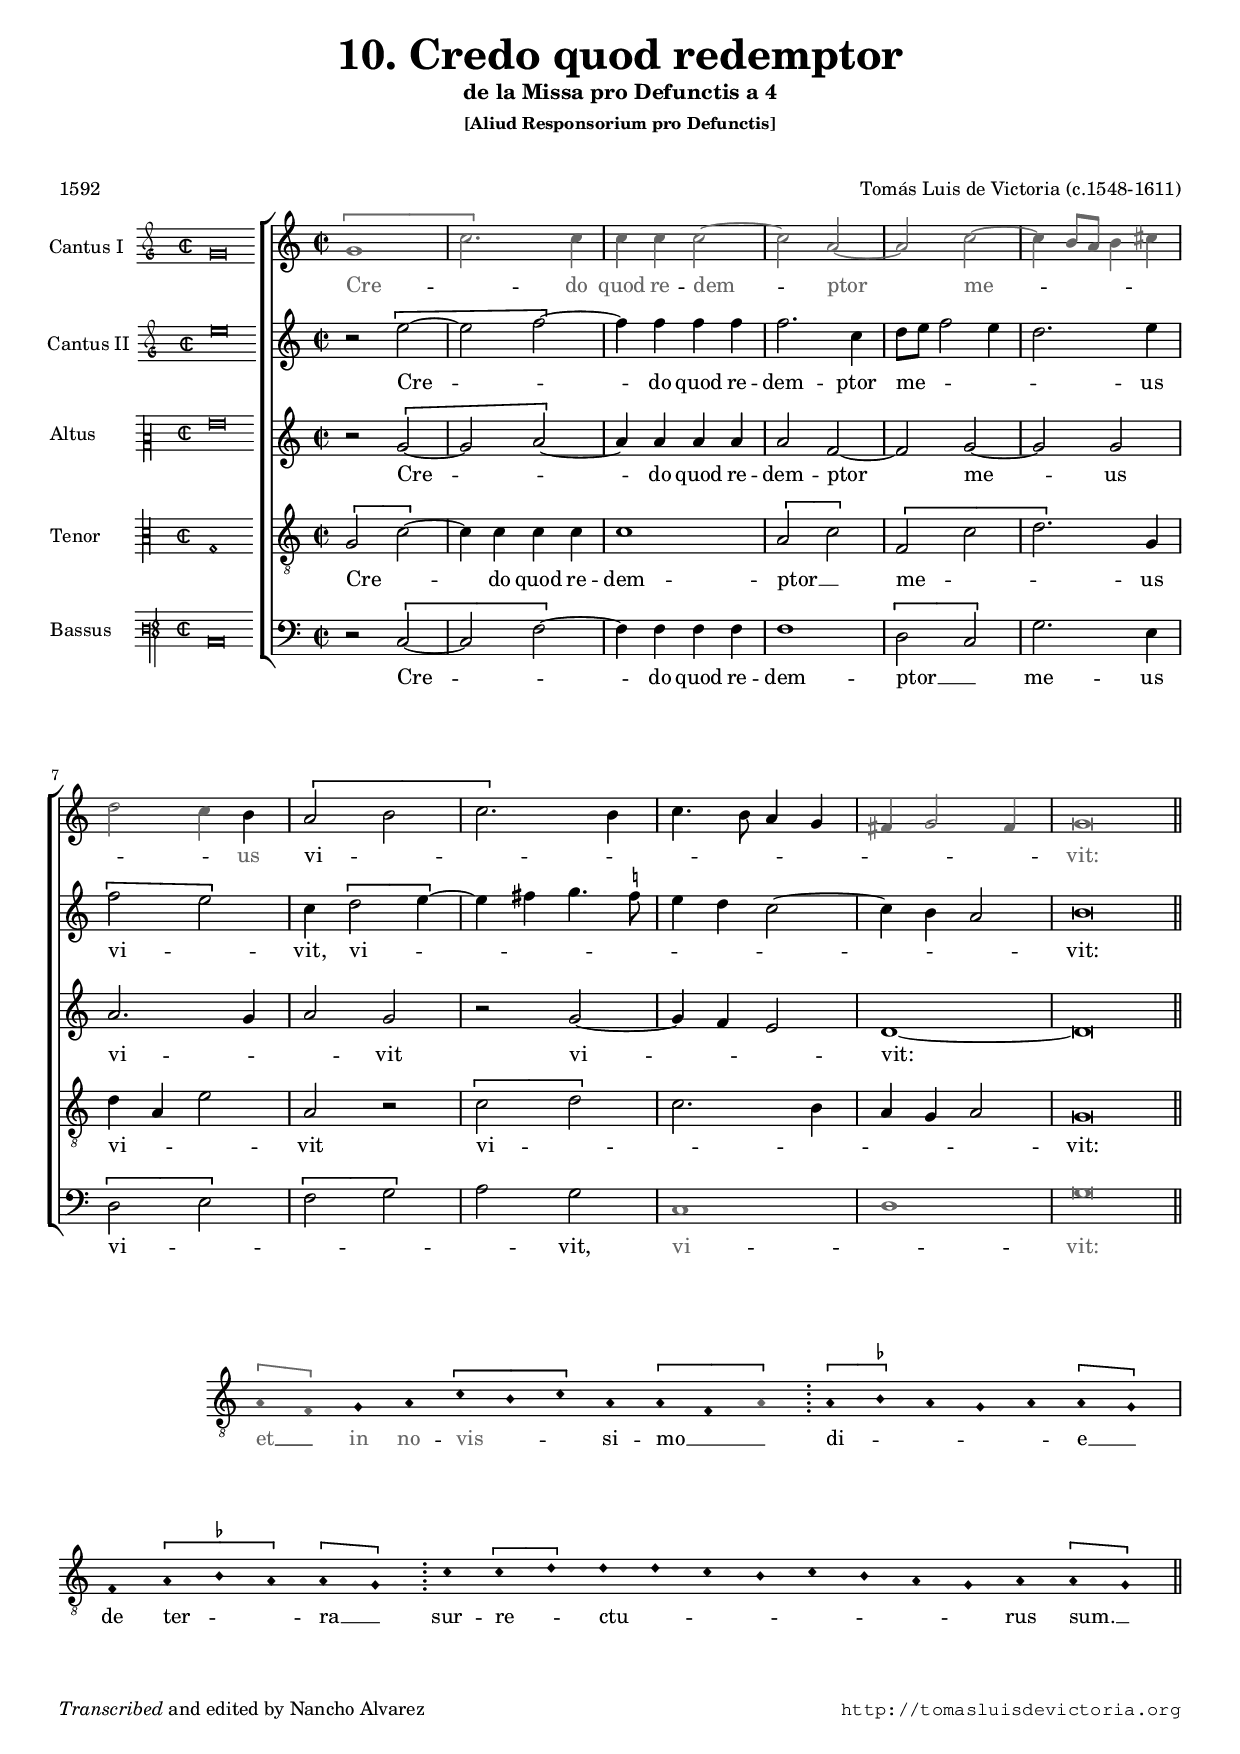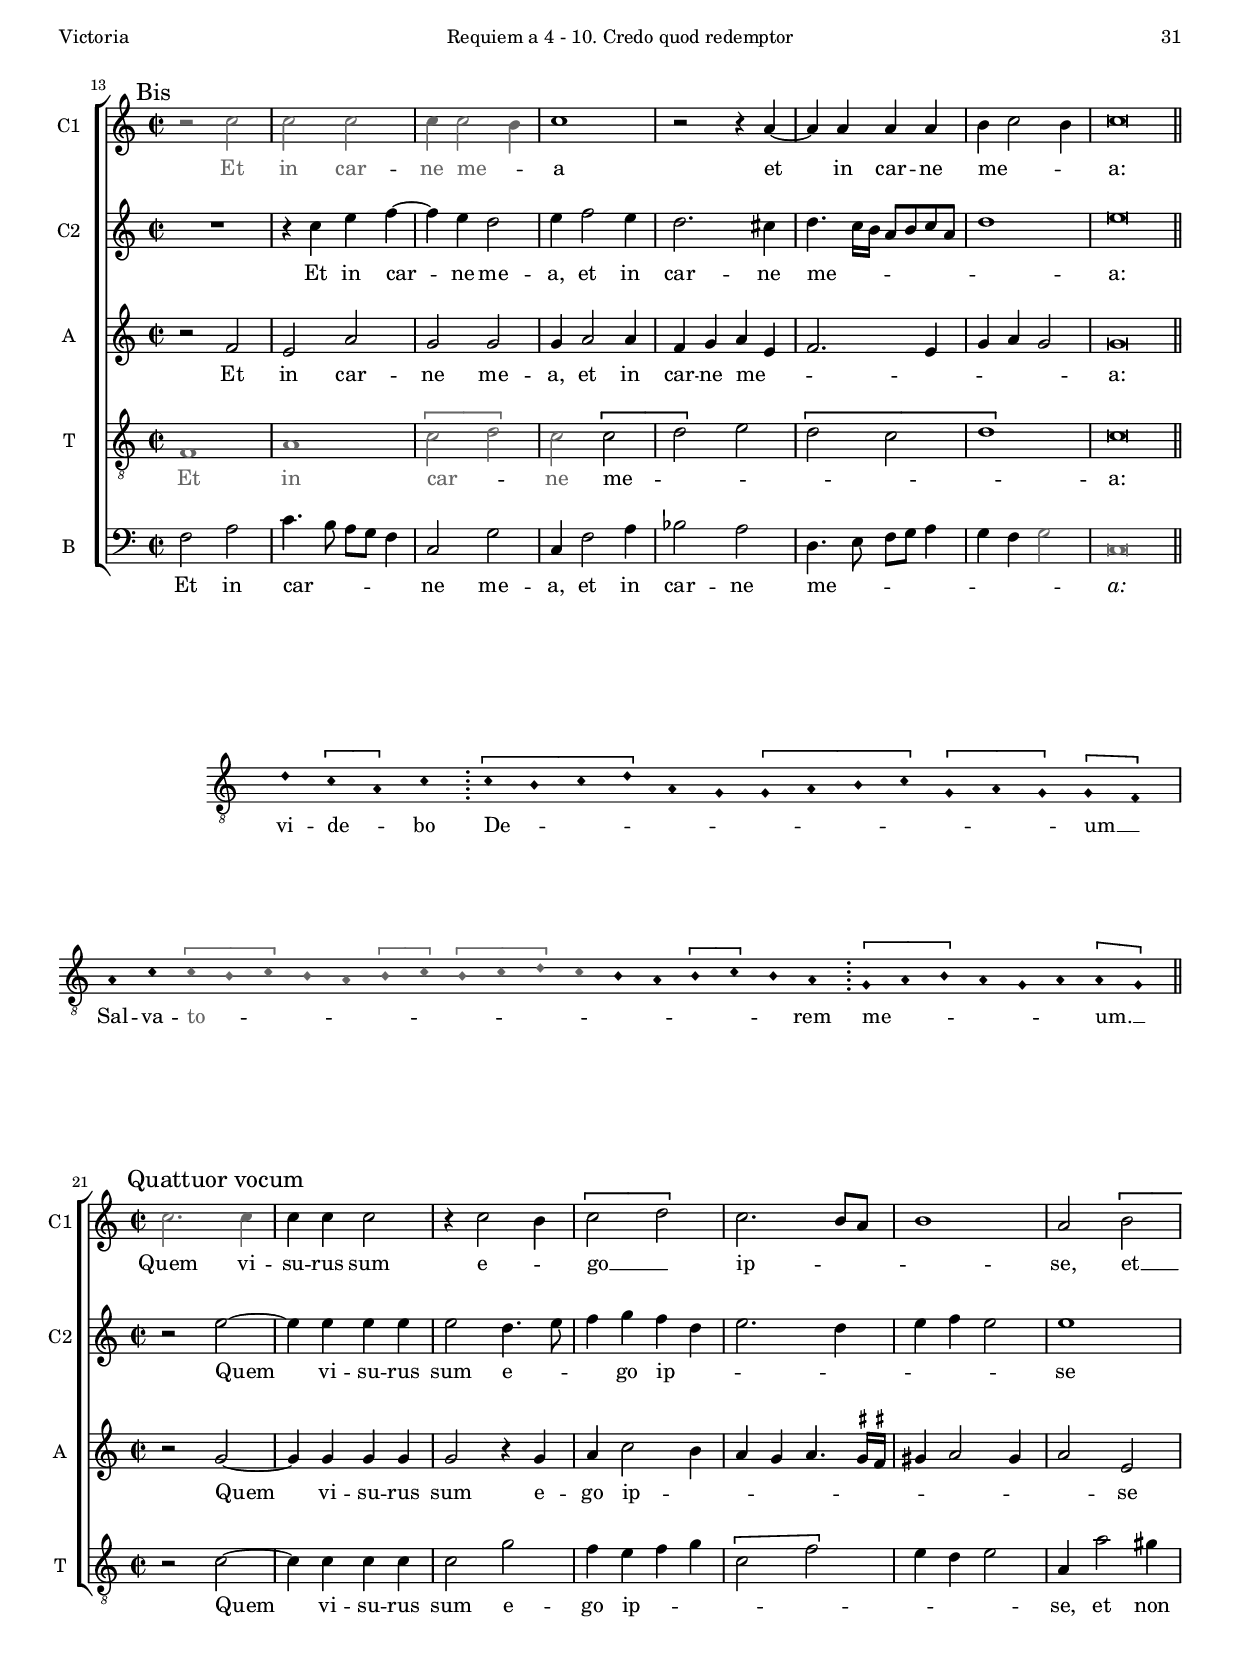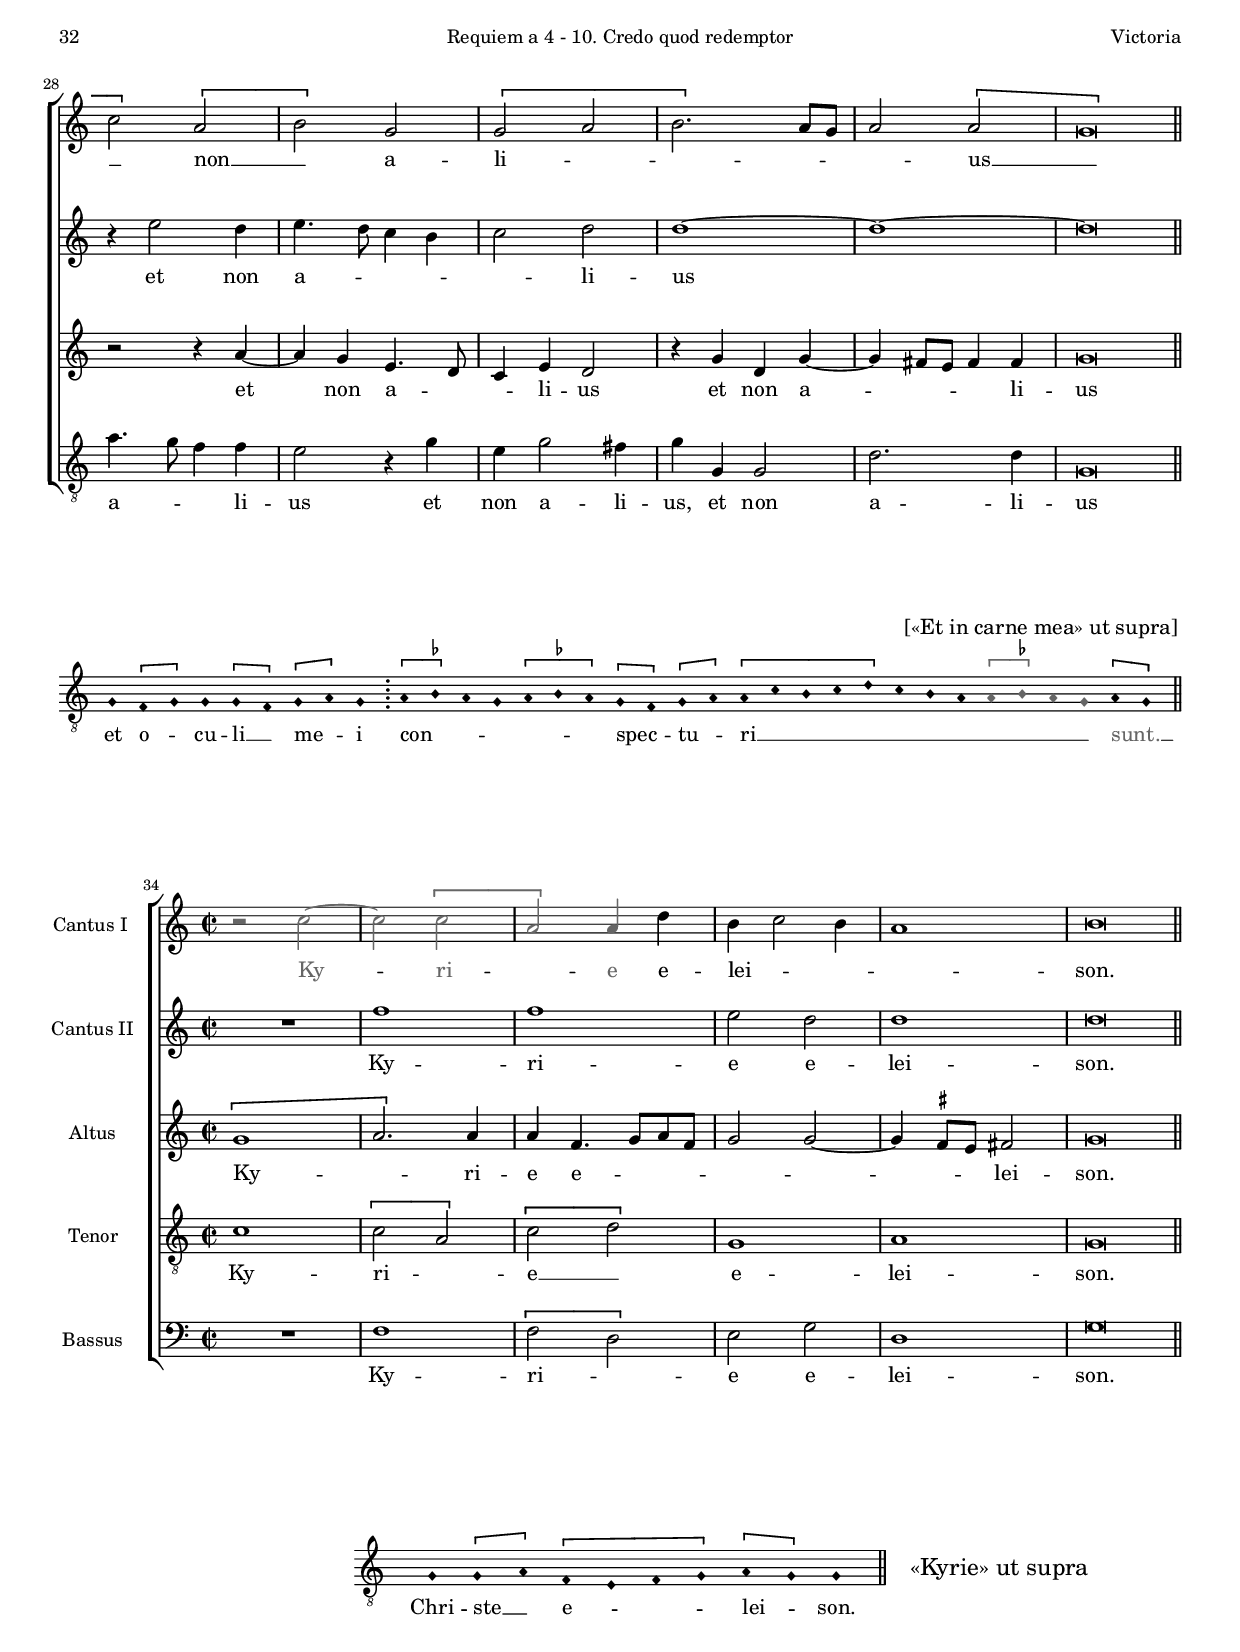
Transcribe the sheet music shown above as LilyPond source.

\version "2.18.0"

#(set-default-paper-size "a4")
#(set-global-staff-size 16.4)
#(ly:set-option 'point-and-click #f)
%mobile -s14.0 -i3.2 -ball

italicas=\override LyricText.font-shape = #'italic
rectas=\override LyricText.font-shape = #'upright
ss=\once \set suggestAccidentals = ##t
incipitwidth = 20
mtempo={\tempo 4 = 100}
mtempob={\tempo 4 = 50}

% Uso la transcripcion de Pedrell para completar las partes que faltan

colorclaro=#(rgb-color .4 .4 .4)
coloroscuro=#(rgb-color 0 0 0)

mnon={
\override NoteHead #'color = \colorclaro
\override Stem #'color = \colorclaro
\override Beam #'color = \colorclaro
\override Flag #'color = \colorclaro
\override Dots #'color = \colorclaro
\override Tie #'color = \colorclaro
\override Rest #'color = \colorclaro
\override Accidental #'color = \colorclaro
\override LigatureBracket #'color = \colorclaro
}
mnoff={
\override NoteHead #'color = \coloroscuro
\override Stem #'color = \coloroscuro
\override Beam #'color = \coloroscuro
\override Flag #'color = \coloroscuro
\override Dots #'color = \coloroscuro
\override Tie #'color = \coloroscuro
\override Rest #'color = \coloroscuro
\override Accidental #'color = \coloroscuro
\override LigatureBracket #'color = \coloroscuro
}

lmnon={
\override LyricText #'color = \colorclaro
}

lmnoff={
\override LyricText #'color = \coloroscuro
}


htitle="Requiem a 4 - 10. Credo quod redemptor"
hcomposer="Victoria"

\header {
	title=\markup{\fontsize #3 "10. Credo quod redemptor"}
	subtitle="de la Missa pro Defunctis a 4"
	%subsubtitle=\markup{\null \vspace #1 }
	subsubtitle=\markup{\column{"[Aliud Responsorium pro Defunctis]" " " " " } }
	composer="Tomás Luis de Victoria (c.1548-1611)"
        pdfauthor=\composer
	%opus="(-)"
	poet=\markup{"1592"} % no aparece en 1583a
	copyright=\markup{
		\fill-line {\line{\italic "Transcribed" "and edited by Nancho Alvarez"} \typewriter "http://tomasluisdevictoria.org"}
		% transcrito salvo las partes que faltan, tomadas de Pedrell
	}
%	tagline=""
}



global={\key c \major \time 2/2 \skip 1*12 \bar "||"

}

cantus={
	\mnon
	\[g'1 |
	c''2.\] c''4 |
	c'' c'' c''2 ~ |
	c'' a' ~ |
%5
	a' c'' ~ |
	c''4 b'8 a' b'4 cis'' |
	d''2 c''4 \mnoff b' |
	\[a'2 b' |
	c''2.\] b'4 |
%10
	c''4. b'8 a'4 g' |
	\mnon fis' g'2 fis'4 |
	g'\breve*1/2 \mnoff
}

cantusdos={
	r2 \[e'' ~ |
	e'' f'' ~ \] % no se ve bien que esta coloreada
	f''4 f'' f'' f'' |
	f''2. c''4 |
%5
	d''8 e'' f''2 e''4 |
	d''2. e''4 |
	\[f''2 e''\] |
	c''4 \[d''2 e''4 ~ \]
	e'' fis'' g''4. \ss f''8 | % el sostenido no se ve bien
%10
	e''4 d'' c''2 ~ |
	c''4 b' a'2 |
	b'\breve*1/2
}

altus={
	r2 \[g' ~ |
	g' a' ~ \]
	a'4 a' a' a' |
	a'2 f' ~ |
%5
	f' g' ~ |
	g' g' |
	a'2. g'4 |
	a'2 g' |
	r g' ~ |
%10
	g'4 f' e'2 |
	d'1 ~ |
	d'\breve*1/2
}

tenor={
	\[g2 c' ~ \]
	c'4 c' c' c' |
	c'1 |
	\[a2 c'\] |
%5
	\[f c' |
	d'2.\] g4 |
	d' a e'2 |
	a r |
	\[c' d'\] |
%10
	c'2. b4 |
	a g a2 |
	g\breve*1/2
}

bassus={
	r2 \[c ~ |
	c f ~ \]
	f4 f f f |
	f1 |
%5
	\[d2 c\] |
	g2. e4 |
	\[d2 e\] |
	\[f g\] |
	a g |
%10
	\mnon c1 |
	d |
	g\breve*1/2 \mnoff
}

textocantus=\lyricmode{
\lmnon Cre -- _ do quod re -- dem -- _ ptor _ me -- _ _ _ _ _ _ _ us \lmnoff
vi -- _ _ _ _ _ _ _ _ _ _ \lmnon vit: \lmnoff
}

textocantusdos=\lyricmode{
Cre -- _ _ _ do quod re -- dem -- ptor me -- _ _ _ _ us vi -- _ vit, vi -- _ _ _ _ _ _ _ _ _ _ _ vit:
}

textoaltus=\lyricmode{
Cre -- _ _ _ do quod re -- dem -- ptor _ me -- _ us
vi -- _ _ vit
vi -- _ _ _ vit: _
}

textotenor=\lyricmode{
Cre -- _ _ do quod re -- dem -- ptor __ _ me -- _ _ us
vi -- _ _ vit
vi -- _ _ _ _ _ _ vit:
}

textobassus=\lyricmode{
Cre -- _ _ _ do quod re -- dem -- ptor __ _ me -- us 
vi -- _ _ _ _ vit,
\lmnon vi -- _ vit: \lmnoff
}

incipitcantus=\markup{
	\score{
		{ 
		\set Staff.instrumentName="Cantus I  "
		\override NoteHead.style = #'neomensural
		\override Staff.TimeSignature.style = #'neomensural
		\cadenzaOn 
		\clef "petrucci-g"
		\key c \major
		\time 2/2
                g'\breve
		} 

	\layout { line-width=\incipitwidth indent = 0 }
	}
}

incipitcantusdos=\markup{
	\score{
		{ 
		\set Staff.instrumentName="Cantus II "
		\override NoteHead.style = #'neomensural
		\override Staff.TimeSignature.style = #'neomensural
		\cadenzaOn 
		\clef "petrucci-g"
		\key c \major
		\time 2/2
                e''\breve
		} 

	\layout { line-width=\incipitwidth indent = 0 }
	}
}

incipitaltus=\markup{
	\score{
		{ 
		\set Staff.instrumentName="Altus       "
		\override NoteHead.style = #'neomensural 
		\override Staff.TimeSignature.style = #'neomensural
		\cadenzaOn 
		\clef "petrucci-c2"
		\key c \major
		\time 2/2
                g'\breve
		} 
	\layout { line-width=\incipitwidth indent = 0 }
	}
}


incipittenor=\markup{
	\score{
		{ 
		\set Staff.instrumentName="Tenor      "
		\override NoteHead.style = #'neomensural 
		\override Staff.TimeSignature.style = #'neomensural
		\cadenzaOn 
		\clef "petrucci-c3"
		\key c \major
		\time 2/2
                g1*2
		} 
	\layout { line-width=\incipitwidth indent=0 }
	}
}

incipitbassus=\markup{
	\score{
		{ 
		\set Staff.instrumentName="Bassus    "
		\override NoteHead.style = #'neomensural
		\override Staff.TimeSignature.style = #'neomensural
		\cadenzaOn 
		\clef "petrucci-f3"
		\key c \major
		\time 2/2
                c\breve
		} 
	\layout { line-width=\incipitwidth indent = 0 }
	}
}

%\layout {
%       \context {\Voice
%               \remove Ligature_bracket_engraver
%               \consists Mensural_ligature_engraver
%       }
%       line-width=\incipitwidth
%       indent = 0
%}

\score {\transpose c' c'{
\new ChoirStaff<<

	\new Staff <<\global
	\new Voice="v1" {
		\set Staff.instrumentName=\incipitcantus
		\clef "treble"
		\cantus }
	\new Lyrics \lyricsto "v1" {\textocantus }
	>>

	\new Staff <<\global
	\new Voice="v5" {
		\set Staff.instrumentName=\incipitcantusdos
		\clef "treble"
		\cantusdos }
	\new Lyrics \lyricsto "v5" {\textocantusdos }
	>>

	\new Staff <<\global
	\new Voice="v2" {
		\set Staff.instrumentName=\incipitaltus
		\clef "treble"
		\altus }
	\new Lyrics \lyricsto "v2" {\textoaltus }
	>>
	
	\new Staff <<\global
	\new Voice="v3" {
		\set Staff.instrumentName=\incipittenor
		\clef "G_8"
		\tenor }
	\new Lyrics \lyricsto "v3" {\textotenor }
	>>

	\new Staff <<\global
	\new Voice="v4" {
		\set Staff.instrumentName=\incipitbassus
		\clef "bass"
		\bassus }
	\new Lyrics \lyricsto "v4" {\textobassus }
	>>
	
>>

	} % transpose

\layout{ 
        ragged-right = ##f
	indent = 3.6\cm
	\context {\Lyrics 
		\override VerticalAxisGroup.staff-affinity = #UP
		\override VerticalAxisGroup.nonstaff-relatedstaff-spacing =
			#'((basic-distance . 0) (minimum-distance . 0) (padding . 1))
		\override LyricText.font-size = #1.2
		\override LyricHyphen.minimum-distance = #0.5
	}
	\context {\Score 
		tempoHideNote = ##t
		\override BarNumber.padding = #2 
	}
	\context {\Voice 
		melismaBusyProperties = #'()
		%autoBeaming = ##f
	}
	\context {\Staff 
                %\RemoveEmptyStaves
                %\override VerticalAxisGroup.remove-first = ##t
		\override VerticalAxisGroup.staff-staff-spacing =
			#'((basic-distance . 11) (minimum-distance . 0) (padding . 1))
		%\consists Ambitus_engraver 
		\override LigatureBracket.padding = #1
	}
}

%\midi { \mtempo }

}

%tablet \pageBreak


\markup{\null \vspace #.4 }

\score {\transpose c c {
<<
         \new Voice = "canto" {
         	 %\set Staff.instrumentName=""
                 %\override Staff.TimeSignature.transparent = ##t
                 \override Staff.TimeSignature.stencil = ##f
                 \override Stem.transparent = ##t
                 \set Score.timing = ##f
                 \override NoteHead.style = #'neomensural         
                 \accidentalStyle forget
                 \clef "G_8" % do en cuarta 
                 \key c \major
                 \mnon \[a4 f\] \mnoff g a \[c' b c'\] a \[a f \mnon a\] \mnoff \bar ";" % no se ve el la
                 \[a \ss bes\] a g % a g cortas
                 a \[a g\] \bar "|" \break
                 f \[a \ss bes a\] \[a g\] \bar ";"
	c' \[c' d'\] d' d' c' b c' b a g a \[a g\] \bar "||"
        % hay muchas notas cortas
        \bar "||"
         }
         \new Lyrics \lyricsto "canto" {
       \lmnon et __ _ in no -- vis -- _ _ \lmnoff si -- mo __ _ _ 
	di -- _ _ _ _ e __ _
	de ter -- _ _ ra __ _ sur -- re -- _ ctu -- _ _ _ _ _ _ _ rus sum. __ _
 }
>>
        }%transpose

\layout {
        \override LigatureBracket.padding = #1
        %line-width=16\cm 
        indent=2.5\cm
        ragged-right = ##f
		%tablet indent=0\cm
}
}

%tablet \pageBreak


global={
  \set Score.currentBarNumber = #13 \bar ""
  \key c \major \time 2/2 \skip 1*8 \bar "||" 					
}

cantus={
	\mark \markup{"Bis"}
	\mnon r2 c'' |
	c'' c'' |
%15
	c''4 c''2 b'4 | \mnoff
	c''1 |
	r2 r4 a' ~ |
	a' a' a' a' |
	b' c''2 b'4 |
%20
	c''\breve*1/2
}

cantusdos={
	R1*4/4 |
	r4 c'' e'' f'' ~ |
%15
	f'' e'' d''2 |
	e''4 f''2 e''4 |
	d''2. cis''4 |
	d''4. c''16 b' a'8 b' c'' a' |
	d''1 |
%20
	e''\breve*1/2
}

altus={
	r2 f' |
	e' a' |
%15
	g' g' |
	g'4 a'2 a'4 |
	f' g' a' e' |
	f'2. e'4 |
	g' a' g'2 |
%20
	g'\breve*1/2
}

tenor={
	\mnon f1 |
	a |
%15
	\[c'2 d'\] |
	c' \mnoff \[c' |
	d'\] e' |
	\[d' c' |
	d'1\] |
%20
	c'\breve*1/2
}

bassus={
	f2 a |
	c'4. b8 a g f4 |
%15
	c2 g |
	c4 f2 a4 |
	bes2 a |
	d4.  e8 f g a4 |
	g f \mnon g2 |
%20
	c\breve*1/2 \mnoff
}

textocantus=\lyricmode{
\lmnon Et in car -- ne me -- _ \lmnoff a
et _ in car -- ne me -- _ _ a:
}

textocantusdos=\lyricmode{
Et in car -- _ ne me -- a, 
et in car -- ne me -- _ _ _ _ _ _ _ a:
}

textoaltus=\lyricmode{
Et in car -- ne me -- a, 
et in car -- ne me -- _ _ _ _ _ _ a:
}

textotenor=\lyricmode{
\lmnon Et in car -- _ ne \lmnoff me -- _ _ _ _ _ a:
}

textobassus=\lyricmode{
Et in car -- _ _ _ _ ne me -- a,
et in car -- ne me -- _ _ _ _ _ _ _ \italicas a: \rectas % parece que pone a _
}



\score {\transpose c' c'{
\new ChoirStaff<<

        \new Staff <<\global
        \new Voice="v1" {
                \set Staff.instrumentName="C1"
                \clef "treble"
                \cantus }
        \new Lyrics \lyricsto "v1" {\textocantus }
        >>

        \new Staff <<\global
        \new Voice="v5" {
                \set Staff.instrumentName="C2"
                \clef "treble"
                \cantusdos }
        \new Lyrics \lyricsto "v5" {\textocantusdos }
        >>

        \new Staff <<\global
        \new Voice="v2" {
                \set Staff.instrumentName="A"
                \clef "treble"
                \altus }
        \new Lyrics \lyricsto "v2" {\textoaltus }
        >>
        
        \new Staff <<\global
        \new Voice="v3" {
                \set Staff.instrumentName="T"
                \clef "G_8"
                \tenor }
        \new Lyrics \lyricsto "v3" {\textotenor }
        >>

        \new Staff <<\global
        \new Voice="v4" {
                \set Staff.instrumentName="B"
                \clef "bass"
                \bassus }
        \new Lyrics \lyricsto "v4" {\textobassus }
        >>
        
>>

        }%transpose

\layout{ 
        ragged-right = ##f
        indent=0.8\cm
        \context {\Lyrics 
                \override VerticalAxisGroup.staff-affinity = #UP
                \override VerticalAxisGroup.nonstaff-relatedstaff-spacing =
                       #'((basic-distance . 0) (minimum-distance . 0) (padding . 1))
                \override LyricText.font-size = #1.2
                \override LyricHyphen.minimum-distance = #0.5
        }
        \context {\Score 
                tempoHideNote = ##t
                \override BarNumber.padding = #2 
        }
        \context {\Voice 
                melismaBusyProperties = #'()
                %autoBeaming = ##f
        }
        \context {\Staff 
               %\RemoveEmptyStaves
               %\override VerticalAxisGroup.remove-first = ##t
                \override VerticalAxisGroup.staff-staff-spacing =
                        #'((basic-distance . 11) (minimum-distance . 0) (padding . 1))
                %\consists Ambitus_engraver 
                \override LigatureBracket.padding = #1
        }
}

%\midi { \mtempo }

}


%tablet \pageBreak


\markup{\null \vspace #.4 }

\score {\transpose c c {
<<
         \new Voice = "canto" {
         	 %\set Staff.instrumentName=""
                 \override Staff.TimeSignature.transparent = ##t
                 \override Stem.transparent = ##t
                 \set Score.timing = ##f
                 \override NoteHead.style = #'neomensural         
                 \clef "G_8" 
                 \key c \major
                 % hay muchas pequeñas pausas
                d'4 \[c' a\] c' \bar ";"
                \[c' b c' d'\] a g \[g a b c'\] \[g a g\] \[g f\] \bar "|" \break
	a c' \mnon \[c' b c'\] b a \[b c'\] \[b c' d'\] c' \mnoff b a \[b c'\] b a \bar ";"
	\[g a b\] a g a \[a g\] \bar "||" % el sol ultimo se ve mal
                 \bar "||"
         }
         \new Lyrics \lyricsto "canto" {
            vi -- de -- _ bo De -- _ _ _ _ _ _ _ _ _ _ _ _ um __ _
	Sal -- va -- \lmnon to -- _ _ _ _ _ _ _ _ _ _ _ _ _ _ _ \lmnoff rem me -- _ _ _ _ _ um. __ _
         }
>>
        }%transpose

\layout {
        \override LigatureBracket.padding = #1
        indent=2.5\cm
        ragged-right = ##f
}
}

%tablet \pageBreak


global={
    \set Score.currentBarNumber = #21 \bar ""
  \key c \major \time 2/2 \skip 1*13 \bar "||"
}

cantus={
        \tweak X-offset #4.5
        \tweak Y-offset #4
	\mark \markup{"Quattuor vocum"}
	\mnon c''2. c''4 \mnoff
	c'' c'' c''2 |
	r4 c''2 b'4 |
	\[c''2 d''\] |
%25
	c''2. b'8 a' |
	b'1 |
	a'2 \[b' |
	c''\] \[a' |
	b'\] g' |
%30
	\[g' a' |
	b'2.\] a'8 g' |
	a'2 \[a' |
	g'\breve*1/2\]
}

cantusdos={
	r2 e'' ~ |
	e''4 e'' e'' e'' |
	e''2 d''4. e''8 |
	f''4 g'' f'' d'' |
%25
	e''2. d''4 |
	e'' f'' e''2 |
	e''1 |
	r4 e''2 d''4 |
	e''4. d''8 c''4 b' |
%30
	c''2 d'' |
	d''1 ~ |
	d'' ~ |
	d''\breve*1/2
}

altus={
	r2 g' ~ |
	g'4 g' g' g' |
	g'2 r4 g' |
	a' c''2 b'4 |
%25
	a' g' a'4. \ss gis'16 \ss fis' | % suena fatal
	gis'4 a'2 gis'4 |
	a'2 e' |
	r r4 a' ~ |
	a' g' e'4. d'8 | % al sol no se le ve la plica
%30
	c'4 e' d'2 |
	r4 g' d' g' ~ |
	g' fis'8 e' fis'4 fis' |
	g'\breve*1/2
}

tenor={
	r2 c' ~ |
	c'4 c' c' c' |
	c'2 g' |
	f'4 e' f' g' |
%25
	\[c'2 f'\] |
	e'4 d' e'2 |
	a4 a'2 gis'4 |
	a'4. g'8 f'4 f' |
	e'2 r4 g' |
%30
	e' g'2 fis'4 |
	g' g g2 | % el primer sol no se ve, pero est'a en el custos, del segundo sol no se ve la plica
	d'2. d'4 |
	g\breve*1/2
}

textocantus=\lyricmode{
Quem vi -- su -- rus sum
e -- _ go __ _ ip -- _ _ _ se,
et __ _ non __ _ a -- li -- _ _ _ _ _ us __ _
}

textocantusdos=\lyricmode{
Quem _ vi -- su -- rus sum
e -- _ _ go ip -- _ _ _ _ _ _ se
et non a -- _ _ _ _ li -- us _ _ 
}

textoaltus=\lyricmode{
Quem _ vi -- su -- rus sum e -- go ip -- _ _ _ _ _ _ _ _ _ _ se
et _ non a -- _ _ li -- us
et non a -- _ _ _ _ li -- us
}

textotenor=\lyricmode{
Quem _ vi -- su -- rus sum e -- go ip -- _ _ _ _ _ _ _ se,
et non a -- _ _ li -- us
et non a -- li -- us, % el "us" no se ve
et non a -- li -- us % "lius" no se ve
}


\score {\transpose c' c'{
\new ChoirStaff<<

        \new Staff <<\global
        \new Voice="v1" {
                \set Staff.instrumentName="C1"
                \clef "treble"
                \cantus }
        \new Lyrics \lyricsto "v1" {\textocantus }
        >>

        \new Staff <<\global
        \new Voice="v5" {
                \set Staff.instrumentName="C2"
                \clef "treble"
                \cantusdos }
        \new Lyrics \lyricsto "v5" {\textocantusdos }
        >>

        \new Staff <<\global
        \new Voice="v2" {
                \set Staff.instrumentName="A"
                \clef "treble"
                \altus }
        \new Lyrics \lyricsto "v2" {\textoaltus }
        >>
        
        \new Staff <<\global
        \new Voice="v3" {
                \set Staff.instrumentName="T"
                \clef "G_8"
                \tenor }
        \new Lyrics \lyricsto "v3" {\textotenor }
        >>
        
>>

        }%transpose

\layout{ 
        %system-count = 2
        indent=0.5\cm
        \context {\Lyrics 
                \override VerticalAxisGroup.staff-affinity = #UP
                \override VerticalAxisGroup.nonstaff-relatedstaff-spacing =
                       #'((basic-distance . 0) (minimum-distance . 0) (padding . 1))
                \override LyricText.font-size = #1.2
                \override LyricHyphen.minimum-distance = #0.5
        }
        \context {\Score 
                tempoHideNote = ##t
                \override BarNumber.padding = #2 
        }
        \context {\Voice 
                melismaBusyProperties = #'()
                %autoBeaming = ##f
        }
        \context {\Staff 
               %\RemoveEmptyStaves
               %\override VerticalAxisGroup.remove-first = ##t
                \override VerticalAxisGroup.staff-staff-spacing =
                        #'((basic-distance . 12) (minimum-distance . 0) (padding . 1))
                %\consists Ambitus_engraver 
                \override LigatureBracket.padding = #1
        }
}

%\midi { \mtempo }

}


%tablet \pageBreak


\score {\transpose c c {
<<
         \new Voice = "canto" {
         	 %\set Staff.instrumentName=""
                 \override Staff.TimeSignature.stencil = ##f
                 \override Stem.transparent = ##t
                 \set Score.timing = ##f
                 \override NoteHead.style = #'neomensural         
                 \clef "G_8" 
                 \key c \major
                 \accidentalStyle forget
                 g4 \[f g\] g \[g f\] \[g a\] g \bar ";"
                 \[a \ss bes\]
                 a g \[a \ss bes a\] \[g f\] \[g a\] \[a c' b c' d'\]
                 c' b a
                 \mnon \[a \ss bes\] a g \mnoff \[a g\]
        
        \override Score.RehearsalMark.self-alignment-X = #right
	\mark \markup{\smaller "[«Et in carne mea» ut supra]"}
                 \bar "||"
         }
         \new Lyrics \lyricsto "canto" {
        et o -- _ cu -- li __ _ me -- _ i
	con -- _ _ _ _ _ _ spec -- _ tu -- _ ri __ _ _ _ _ _ _ _ _ _ _ _ \lmnon sunt. __ _ \lmnoff 
         }
>>
        }%transpose

\layout {
        \override LigatureBracket.padding = #1
        indent=0\cm
        ragged-right = ##f
		%tablet line-width=16\cm
		%tablet indent=0\cm
}
}



%tablet \pageBreak


global={  \set Score.currentBarNumber = #34 \bar ""
    \key c \major \time 2/2 \skip 1*6 \bar "||"
}

cantus={
	\mnon
	r2 c'' ~ |
%35
	c'' \[c'' |
	a'2\] a'4 \mnoff d''4 |
	b' c''2 b'4 |
	a'1 |
	b'\breve*1/2
}

cantusdos={
	R1*4/4 |
%35
	f''1 |
	f'' |
	e''2 d'' |
	d''1 |
	d''\breve*1/2
}

altus={
	\[g'1 |
%35
	a'2.\] a'4 |
	a' f'4. g'8 a' f' |
	g'2 g' ~ |
	g'4 \ss fis'8 e' fis'!2 |
	g'\breve*1/2
}

tenor={
	c'1 |
%35
	\[c'2 a\] |
	\[c' d'\] |
	g1 |
	a |
	g\breve*1/2
}

bassus={
	R1*4/4 |
%35
	f1 |
	\[f2 d\] |
	e g |
	d1 |
	g\breve*1/2
}

textocantus=\lyricmode{
\lmnon Ky -- _ ri -- _ e \lmnoff e -- lei -- _ _ _ son.
}

textocantusdos=\lyricmode{
Ky -- ri -- e e -- lei -- son.
}

textoaltus=\lyricmode{
Ky -- _ ri -- e e -- _ _ _ _ _ _ _ _ lei -- son.
}

textotenor=\lyricmode{
Ky -- ri -- _ e __ _ e -- lei -- son.
}

textobassus=\lyricmode{
Ky -- ri -- _ e e -- lei -- son.
}

\score {\transpose c' c'{
\new ChoirStaff<<

        \new Staff <<\global
        \new Voice="v1" {
                \set Staff.instrumentName="Cantus I  "
                \clef "treble"
                \cantus }
        \new Lyrics \lyricsto "v1" {\textocantus }
        >>
        
        \new Staff <<\global
        \new Voice="v5" {
                \set Staff.instrumentName="Cantus II "
                \clef "treble"
                \cantusdos }
        \new Lyrics \lyricsto "v5" {\textocantusdos }
        >>
        \new Staff <<\global
        \new Voice="v2" {
                \set Staff.instrumentName="Altus "
                \clef "treble"
                \altus }
        \new Lyrics \lyricsto "v2" {\textoaltus }
        >>
        
        \new Staff <<\global
        \new Voice="v3" {
                \set Staff.instrumentName="Tenor "
                \clef "G_8"
                \tenor }
        \new Lyrics \lyricsto "v3" {\textotenor }
        >>

        \new Staff <<\global
        \new Voice="v4" {
                \set Staff.instrumentName="Bassus "
                \clef "bass"
                \bassus }
        \new Lyrics \lyricsto "v4" {\textobassus }
        >>
        
>>

        }%transpose

\layout{ 
        ragged-right = ##f
        indent=1.7\cm
        \context {\Lyrics 
                \override VerticalAxisGroup.staff-affinity = #UP
                \override VerticalAxisGroup.nonstaff-relatedstaff-spacing =
                       #'((basic-distance . 0) (minimum-distance . 0) (padding . 1))
                \override LyricText.font-size = #1.2
                \override LyricHyphen.minimum-distance = #0.5
        }
        \context {\Score 
                tempoHideNote = ##t
                \override BarNumber.padding = #2 
        }
        \context {\Voice 
                melismaBusyProperties = #'()
                %autoBeaming = ##f
        }
        \context {\Staff 
               %\RemoveEmptyStaves
               %\override VerticalAxisGroup.remove-first = ##t
                \override VerticalAxisGroup.staff-staff-spacing =
                        #'((basic-distance . 11) (minimum-distance . 0) (padding . 1))
                %\consists Ambitus_engraver 
                \override LigatureBracket.padding = #1
        }
}

%\midi { \mtempo }

}


%tablet \pageBreak


\markup{\null \vspace #.4 }

\score {\transpose c c {
<<
         \new Voice = "canto" {
         	 \override Staff.TimeSignature.transparent = ##t
                 \override Stem.transparent = ##t
                 \set Score.timing = ##f
                 \override NoteHead.style = #'neomensural         
                 \clef "G_8" 
                 \key c \major
                 g4 \[g a\] \[f e f g\] \[a g\] g 
                 \tweak Y-offset #-5
                 \tweak X-offset #2
                 \mark \markup{" «Kyrie» ut supra"}
                 \bar "||"
         }
         \new Lyrics \lyricsto "canto" {
                Chri -- ste __ _ e -- _ _ _ lei -- _ son. % no se ve la "e" de eleison
         }
>>
        }%transpose

\layout {
        \override LigatureBracket.padding = #1
        line-width=14\cm 
        indent=5\cm
        ragged-right = ##f
		%tablet line-width=12\cm
		%tablet indent=4.5\cm
}
}


\paper{
	evenHeaderMarkup=\markup  \fill-line { \fromproperty #'page:page-number-string \htitle \hcomposer }
	oddHeaderMarkup= \markup  \fill-line { \on-the-fly #not-first-page \hcomposer \on-the-fly #not-first-page \htitle \on-the-fly #not-first-page \fromproperty #'page:page-number-string }
	%system-count=10
	%page-count = 8
	ragged-last-bottom = ##f
	indent=3.6\cm
	system-system-spacing =
	#'((basic-distance . 20) (minimum-distance . 0) (padding . 5))
	top-system-spacing = % header
	#'((basic-distance . 10) (minimum-distance . 0) (padding . 0))
	last-bottom-spacing = % footer
	#'((basic-distance . 16) (minimum-distance . 0) (padding . 0))
	markup-system-spacing.padding = #1.5

first-page-number=30
oddHeaderMarkup=\markup \fill-line {\hcomposer \htitle \fromproperty #'page:page-number-string }
evenHeaderMarkup=\markup \fill-line {\on-the-fly #not-first-page \fromproperty #'page:page-number-string \on-the-fly #not-first-page \htitle \on-the-fly #not-first-page \hcomposer }
}